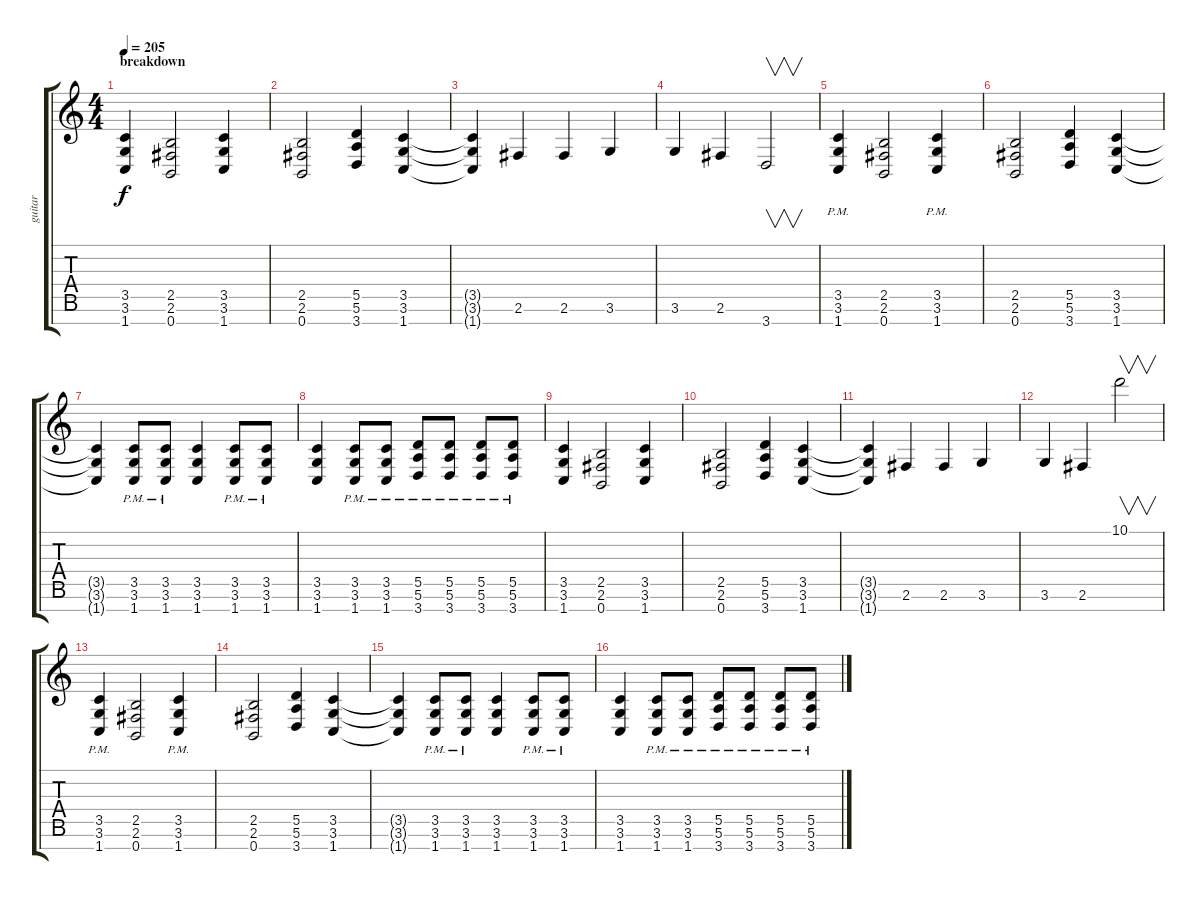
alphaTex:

\track ("guitar" "guitar") {instrument distortionguitar}
\staff {score tabs}
\tuning (E4 B3 G3 D3 A2 E2 B1) {hide}
\ts (4 4)
\section ("" "breakdown")
\tempo 205
\clef g2
\ks c
(3.5 3.6 1.7).4{dy f} (2.5 2.6 0.7).2 (3.5 3.6 1.7).4 |
(2.5 2.6 0.7).2 (5.5 5.6 3.7).4 (3.5 3.6 1.7).4 |
(3.5{t} 3.6{t} 1.7{t}).4 2.6.4 2.6.4 3.6.4 |
3.6.4 2.6.4 3.7.2{v} |
(3.5{pm} 3.6{pm} 1.7{pm}).4 (2.5 2.6 0.7).2 (3.5{pm} 3.6{pm} 1.7{pm}).4 |
(2.5 2.6 0.7).2 (5.5 5.6 3.7).4 (3.5 3.6 1.7).4 |
(3.5{t} 3.6{t} 1.7{t}).4 (3.5{pm} 3.6{pm} 1.7{pm}).8 (3.5{pm} 3.6{pm} 1.7{pm}).8 (3.5 3.6 1.7).4 (3.5{pm} 3.6{pm} 1.7{pm}).8 (3.5{pm} 3.6{pm} 1.7{pm}).8 |
(3.5 3.6 1.7).4 (3.5{pm} 3.6{pm} 1.7{pm}).8 (3.5{pm} 3.6{pm} 1.7{pm}).8 (5.5{pm} 5.6{pm} 3.7{pm}).8 (5.5{pm} 5.6{pm} 3.7{pm}).8 (5.5{pm} 5.6{pm} 3.7{pm}).8 (5.5{pm} 5.6{pm} 3.7{pm}).8 |
(3.5 3.6 1.7).4 (2.5 2.6 0.7).2 (3.5 3.6 1.7).4 |
(2.5 2.6 0.7).2 (5.5 5.6 3.7).4 (3.5 3.6 1.7).4 |
(3.5{t} 3.6{t} 1.7{t}).4 2.6.4 2.6.4 3.6.4 |
3.6.4 2.6.4 10.1.2{v} |
(3.5{pm} 3.6{pm} 1.7{pm}).4 (2.5 2.6 0.7).2 (3.5{pm} 3.6{pm} 1.7{pm}).4 |
(2.5 2.6 0.7).2 (5.5 5.6 3.7).4 (3.5 3.6 1.7).4 |
(3.5{t} 3.6{t} 1.7{t}).4 (3.5{pm} 3.6{pm} 1.7{pm}).8 (3.5{pm} 3.6{pm} 1.7{pm}).8 (3.5 3.6 1.7).4 (3.5{pm} 3.6{pm} 1.7{pm}).8 (3.5{pm} 3.6{pm} 1.7{pm}).8 |
(3.5 3.6 1.7).4 (3.5{pm} 3.6{pm} 1.7{pm}).8 (3.5{pm} 3.6{pm} 1.7{pm}).8 (5.5{pm} 5.6{pm} 3.7{pm}).8 (5.5{pm} 5.6{pm} 3.7{pm}).8 (5.5{pm} 5.6{pm} 3.7{pm}).8 (5.5{pm} 5.6{pm} 3.7{pm}).8
